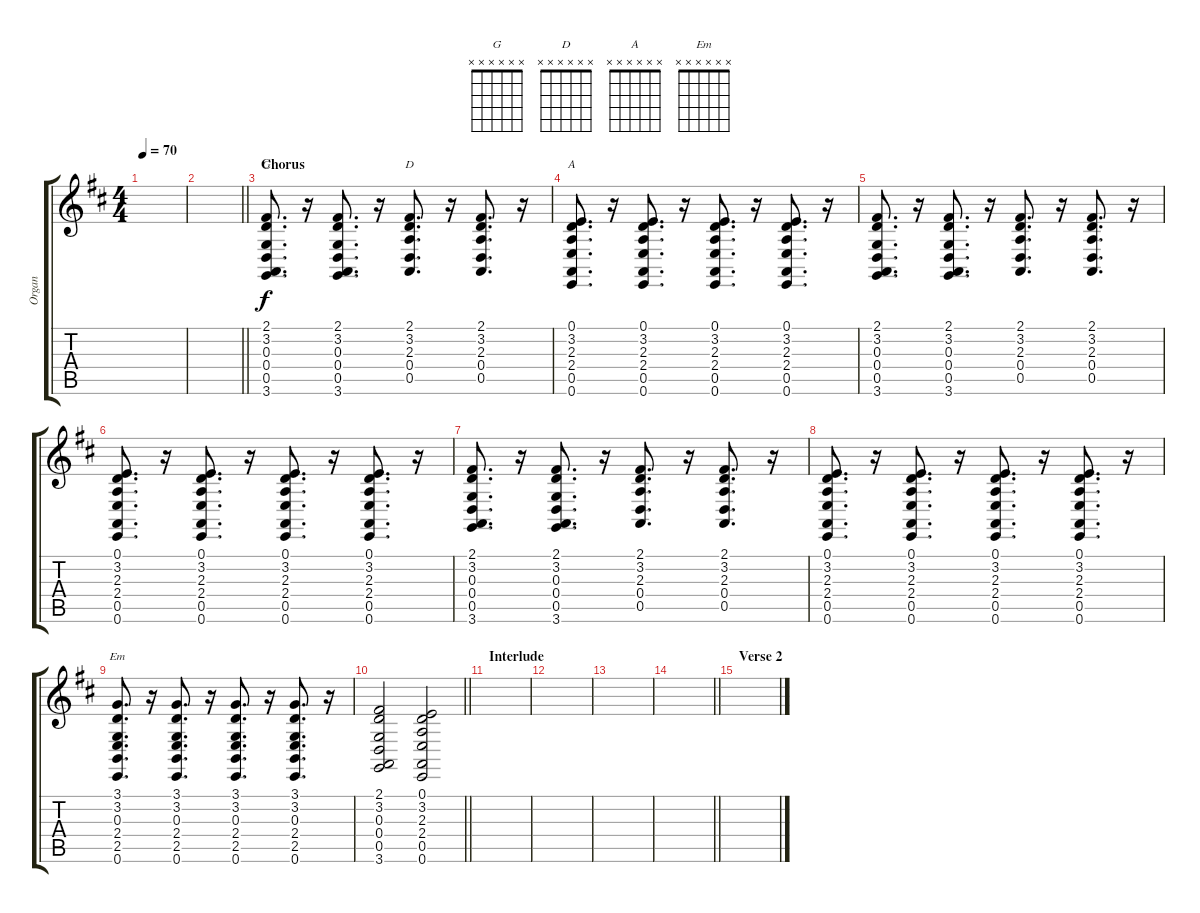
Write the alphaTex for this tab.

\track ("Organ" "Organ") {instrument drawbarorgan}
\staff {score tabs}
\tuning (E4 B3 G3 D3 A2 E2) {hide}
\chord ("G" x x x x x x)
\chord ("D" x x x x x x)
\chord ("A" x x x x x x)
\chord ("Em" x x x x x x)
\ts (4 4)
\tempo 70
\clef g2
\ks d
|
\barLineRight lightlight
|
\section ("" "Chorus")
(2.1 3.2 0.3 0.4 0.5 3.6).8{d ch "G" volume 10 instrument drawbarorgan} r.16 (2.1 3.2 0.3 0.4 0.5 3.6).8{d} r.16 (2.1 3.2 2.3 0.4 0.5).8{d ch "D"} r.16 (2.1 3.2 2.3 0.4 0.5).8{d} r.16 |
(0.1 3.2 2.3 2.4 0.5 0.6).8{d ch "A"} r.16 (0.1 3.2 2.3 2.4 0.5 0.6).8{d} r.16 (0.1 3.2 2.3 2.4 0.5 0.6).8{d} r.16 (0.1 3.2 2.3 2.4 0.5 0.6).8{d} r.16 |
(2.1 3.2 0.3 0.4 0.5 3.6).8{d} r.16 (2.1 3.2 0.3 0.4 0.5 3.6).8{d} r.16 (2.1 3.2 2.3 0.4 0.5).8{d} r.16 (2.1 3.2 2.3 0.4 0.5).8{d} r.16 |
(0.1 3.2 2.3 2.4 0.5 0.6).8{d} r.16 (0.1 3.2 2.3 2.4 0.5 0.6).8{d} r.16 (0.1 3.2 2.3 2.4 0.5 0.6).8{d} r.16 (0.1 3.2 2.3 2.4 0.5 0.6).8{d} r.16 |
(2.1 3.2 0.3 0.4 0.5 3.6).8{d} r.16 (2.1 3.2 0.3 0.4 0.5 3.6).8{d} r.16 (2.1 3.2 2.3 0.4 0.5).8{d} r.16 (2.1 3.2 2.3 0.4 0.5).8{d} r.16 |
(0.1 3.2 2.3 2.4 0.5 0.6).8{d} r.16 (0.1 3.2 2.3 2.4 0.5 0.6).8{d} r.16 (0.1 3.2 2.3 2.4 0.5 0.6).8{d} r.16 (0.1 3.2 2.3 2.4 0.5 0.6).8{d} r.16 |
(3.1 3.2 0.3 2.4 2.5 0.6).8{d ch "Em"} r.16 (3.1 3.2 0.3 2.4 2.5 0.6).8{d} r.16 (3.1 3.2 0.3 2.4 2.5 0.6).8{d} r.16 (3.1 3.2 0.3 2.4 2.5 0.6).8{d} r.16 |
\barLineRight lightlight
(2.1 3.2 0.3 0.4 0.5 3.6).2{volume 9 instrument drawbarorgan} (0.1 3.2 2.3 2.4 0.5 0.6).2 |
\section ("" "Interlude")
|
|
|
\barLineRight lightlight
|
\section ("" "Verse 2")
